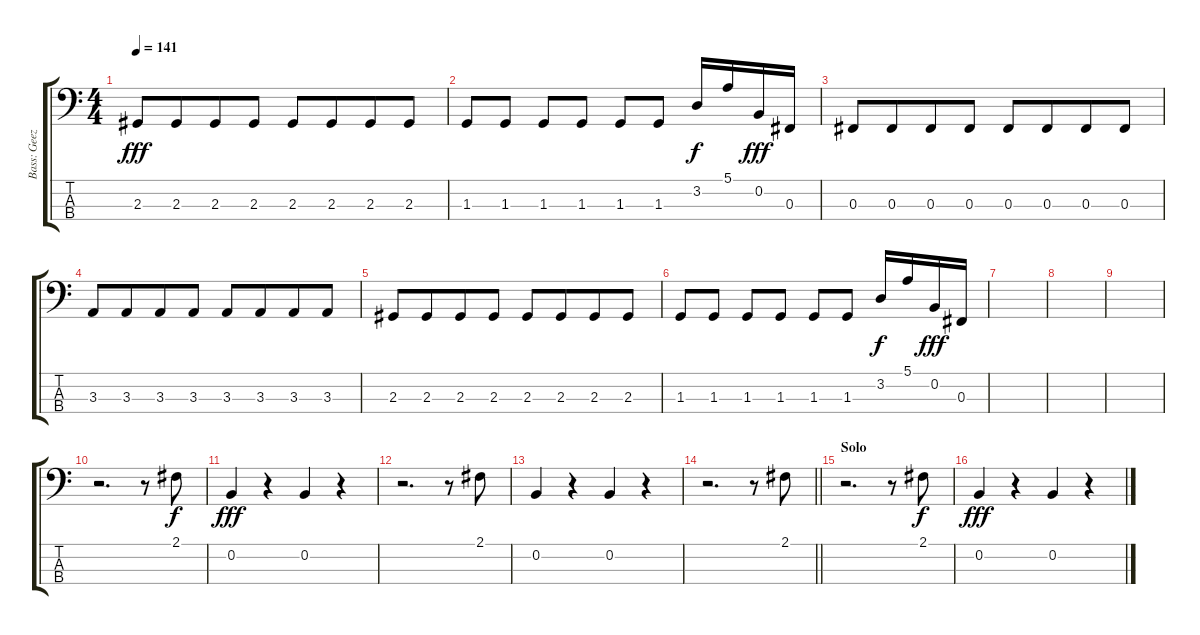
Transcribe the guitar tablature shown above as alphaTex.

\track ("Bass: Geezer" "Bass: Geez") {instrument electricbassfinger}
\staff {score tabs}
\tuning (E2 B1 Gb1 Db1) {hide}
\ts (4 4)
\tempo 141
\clef f4
\ks c
2.3.8{dy fff} 2.3.8{beam merge} 2.3.8 2.3.8 2.3.8 2.3.8{beam merge} 2.3.8 2.3.8 |
1.3.8 1.3.8 1.3.8 1.3.8 1.3.8 1.3.8 3.2.16{dy f} 5.1.16 0.2.16{dy fff} 0.3.16 |
0.3.8 0.3.8{beam merge} 0.3.8 0.3.8 0.3.8 0.3.8{beam merge} 0.3.8 0.3.8 |
3.3.8 3.3.8{beam merge} 3.3.8 3.3.8 3.3.8 3.3.8{beam merge} 3.3.8 3.3.8 |
2.3.8 2.3.8{beam merge} 2.3.8 2.3.8 2.3.8 2.3.8{beam merge} 2.3.8 2.3.8 |
1.3.8 1.3.8 1.3.8 1.3.8 1.3.8 1.3.8 3.2.16{dy f} 5.1.16 0.2.16{dy fff} 0.3.16 |
|
|
|
r.2{d} r.8 2.1.8{dy f} |
0.2.4{dy fff} r.4 0.2.4 r.4 |
r.2{d} r.8 2.1.8 |
0.2.4 r.4 0.2.4 r.4 |
\barLineRight lightlight
r.2{d} r.8 2.1.8 |
\section ("" "Solo")
r.2{d} r.8 2.1.8{dy f} |
0.2.4{dy fff} r.4 0.2.4 r.4
